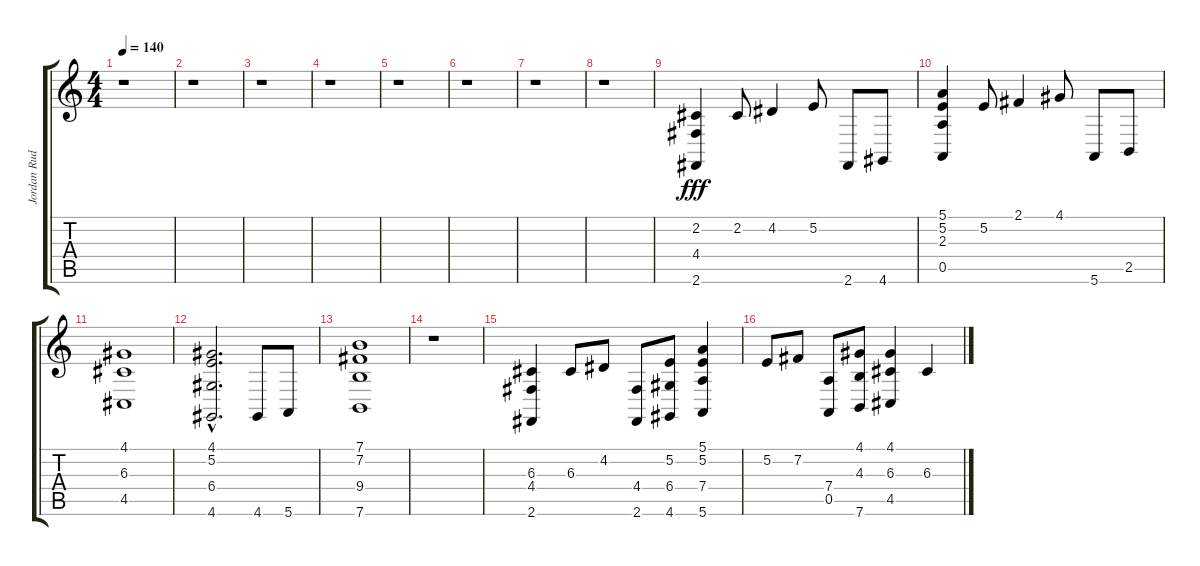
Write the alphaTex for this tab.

\track ("Jordan Rudess Piano" "Jordan Rud") {instrument acousticgrandpiano}
\staff {score tabs}
\tuning (E4 B3 G3 D3 A2 E2) {hide}
\ts (4 4)
\tempo 140
\clef g2
\ks c
r.1{dy fff} |
r.1 |
r.1 |
r.1 |
r.1 |
r.1 |
r.1 |
r.1 |
(2.2 4.4 2.6).4 2.2.8 4.2.4 5.2.8 2.6.8 4.6.8 |
(5.1 5.2 2.3 0.5).4 5.2.8 2.1.4 4.1.8 5.6.8 2.5.8 |
(4.1 6.3 4.5).1 |
(4.1{hac} 5.2{hac} 6.4{hac} 4.6{hac}).2{d} 4.6.8 5.6.8 |
(7.1 7.2 9.4 7.6).1 |
r.1 |
(6.3 4.4 2.6).4 6.3.8 4.2.8 (4.4 2.6).8 (5.2 6.4 4.6).8 (5.1 5.2 7.4 5.6).4 |
5.2.8 7.2.8 (7.4 0.5).8 (4.1 4.3 7.6).8 (4.1 6.3 4.5).4 6.3.4
